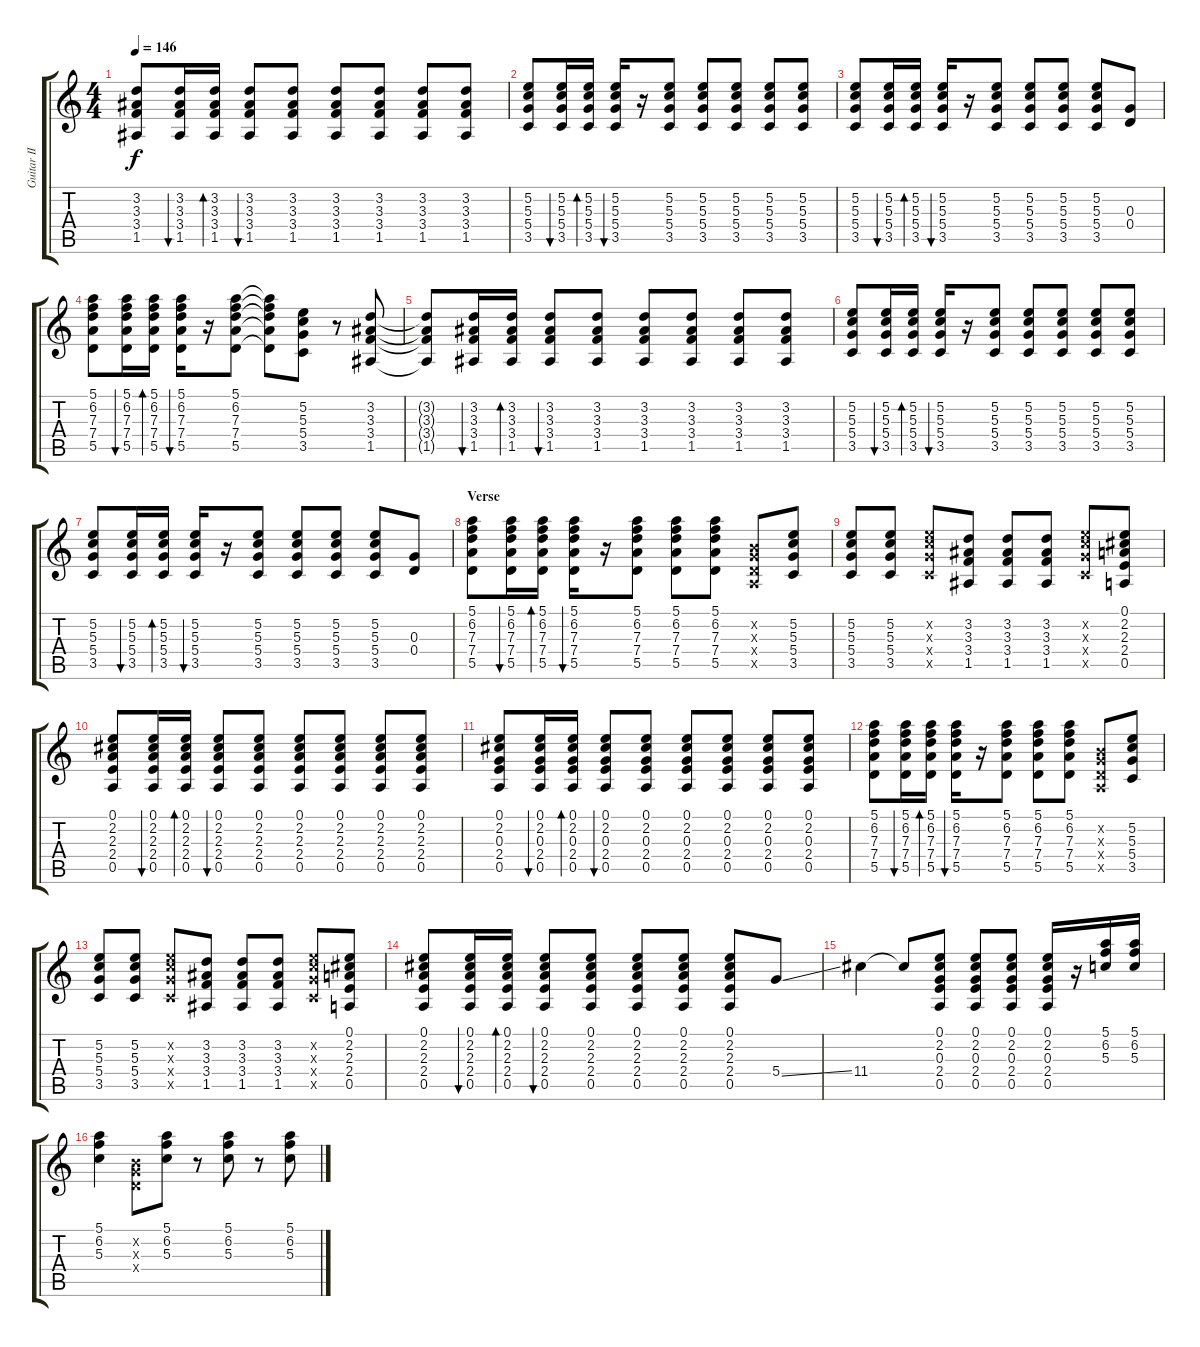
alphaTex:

\track ("Guitar II" "Guitar II") {instrument electricguitarjazz}
\staff {score tabs}
\tuning (E4 B3 G3 D3 A2 E2) {hide}
\ts (4 4)
\tempo 146
\clef g2
\ks c
(3.2{t} 3.3{t} 3.4{t} 1.5{t}).8{dy f} (3.2 3.3 3.4 1.5).16{bu 120} (3.2 3.3 3.4 1.5).16{bd 120} (3.2 3.3 3.4 1.5).8{bu 120} (3.2 3.3 3.4 1.5).8 (3.2 3.3 3.4 1.5).8 (3.2 3.3 3.4 1.5).8 (3.2 3.3 3.4 1.5).8 (3.2 3.3 3.4 1.5).8 |
(5.2 5.3 5.4 3.5).8 (5.2 5.3 5.4 3.5).16{bu 120} (5.2 5.3 5.4 3.5).16{bd 120} (5.2 5.3 5.4 3.5).16{bu 120} r.16 (5.2 5.3 5.4 3.5).8 (5.2 5.3 5.4 3.5).8 (5.2 5.3 5.4 3.5).8 (5.2 5.3 5.4 3.5).8 (5.2 5.3 5.4 3.5).8 |
(5.2 5.3 5.4 3.5).8 (5.2 5.3 5.4 3.5).16{bu 120} (5.2 5.3 5.4 3.5).16{bd 120} (5.2 5.3 5.4 3.5).16{bu 120} r.16 (5.2 5.3 5.4 3.5).8 (5.2 5.3 5.4 3.5).8 (5.2 5.3 5.4 3.5).8 (5.2 5.3 5.4 3.5).8 (0.3 0.4).8 |
(5.1 6.2 7.3 7.4 5.5).8 (5.1 6.2 7.3 7.4 5.5).16{bu 120} (5.1 6.2 7.3 7.4 5.5).16{bd 120} (5.1 6.2 7.3 7.4 5.5).16{bu 120} r.16 (5.1 6.2 7.3 7.4 5.5).8 (5.1{t} 6.2{t} 7.3{t} 7.4{t} 5.5{t}).8 (5.2 5.3 5.4 3.5).8 r.8 (3.2 3.3 3.4 1.5).8 |
(3.2{t} 3.3{t} 3.4{t} 1.5{t}).8 (3.2 3.3 3.4 1.5).16{bu 120} (3.2 3.3 3.4 1.5).16{bd 120} (3.2 3.3 3.4 1.5).8{bu 120} (3.2 3.3 3.4 1.5).8 (3.2 3.3 3.4 1.5).8 (3.2 3.3 3.4 1.5).8 (3.2 3.3 3.4 1.5).8 (3.2 3.3 3.4 1.5).8 |
(5.2 5.3 5.4 3.5).8 (5.2 5.3 5.4 3.5).16{bu 120} (5.2 5.3 5.4 3.5).16{bd 120} (5.2 5.3 5.4 3.5).16{bu 120} r.16 (5.2 5.3 5.4 3.5).8 (5.2 5.3 5.4 3.5).8 (5.2 5.3 5.4 3.5).8 (5.2 5.3 5.4 3.5).8 (5.2 5.3 5.4 3.5).8 |
(5.2 5.3 5.4 3.5).8 (5.2 5.3 5.4 3.5).16{bu 120} (5.2 5.3 5.4 3.5).16{bd 120} (5.2 5.3 5.4 3.5).16{bu 120} r.16 (5.2 5.3 5.4 3.5).8 (5.2 5.3 5.4 3.5).8 (5.2 5.3 5.4 3.5).8 (5.2 5.3 5.4 3.5).8 (0.3 0.4).8 |
\section ("" "Verse")
(5.1 6.2 7.3 7.4 5.5).8 (5.1 6.2 7.3 7.4 5.5).16{bu 60} (5.1 6.2 7.3 7.4 5.5).16{bd 60} (5.1 6.2 7.3 7.4 5.5).16{bu 60} r.16 (5.1 6.2 7.3 7.4 5.5).8 (5.1 6.2 7.3 7.4 5.5).8 (5.1 6.2 7.3 7.4 5.5).8 (0.2{x} 0.3{x} 0.4{x} 0.5{x}).8 (5.2 5.3 5.4 3.5).8 |
(5.2 5.3 5.4 3.5).8 (5.2 5.3 5.4 3.5).8 (5.2{x} 5.3{x} 5.4{x} 3.5{x}).8 (3.2 3.3 3.4 1.5).8 (3.2 3.3 3.4 1.5).8 (3.2 3.3 3.4 1.5).8 (5.2{x} 5.3{x} 5.4{x} 3.5{x}).8 (0.1 2.2 2.3 2.4 0.5).8 |
(0.1 2.2 2.3 2.4 0.5).8 (0.1 2.2 2.3 2.4 0.5).16{bu 60} (0.1 2.2 2.3 2.4 0.5).16{bd 60} (0.1 2.2 2.3 2.4 0.5).8{bu 60} (0.1 2.2 2.3 2.4 0.5).8 (0.1 2.2 2.3 2.4 0.5).8 (0.1 2.2 2.3 2.4 0.5).8 (0.1 2.2 2.3 2.4 0.5).8 (0.1 2.2 2.3 2.4 0.5).8 |
(0.1 2.2 0.3 2.4 0.5).8 (0.1 2.2 0.3 2.4 0.5).16{bu 60} (0.1 2.2 0.3 2.4 0.5).16{bd 60} (0.1 2.2 0.3 2.4 0.5).8{bu 60} (0.1 2.2 0.3 2.4 0.5).8 (0.1 2.2 0.3 2.4 0.5).8 (0.1 2.2 0.3 2.4 0.5).8 (0.1 2.2 0.3 2.4 0.5).8 (0.1 2.2 0.3 2.4 0.5).8 |
(5.1 6.2 7.3 7.4 5.5).8 (5.1 6.2 7.3 7.4 5.5).16{bu 60} (5.1 6.2 7.3 7.4 5.5).16{bd 60} (5.1 6.2 7.3 7.4 5.5).16{bu 60} r.16 (5.1 6.2 7.3 7.4 5.5).8 (5.1 6.2 7.3 7.4 5.5).8 (5.1 6.2 7.3 7.4 5.5).8 (0.2{x} 0.3{x} 0.4{x} 0.5{x}).8 (5.2 5.3 5.4 3.5).8 |
(5.2 5.3 5.4 3.5).8 (5.2 5.3 5.4 3.5).8 (5.2{x} 5.3{x} 5.4{x} 3.5{x}).8 (3.2 3.3 3.4 1.5).8 (3.2 3.3 3.4 1.5).8 (3.2 3.3 3.4 1.5).8 (5.2{x} 5.3{x} 5.4{x} 3.5{x}).8 (0.1 2.2 2.3 2.4 0.5).8 |
(0.1 2.2 2.3 2.4 0.5).8 (0.1 2.2 2.3 2.4 0.5).16{bu 60} (0.1 2.2 2.3 2.4 0.5).16{bd 60} (0.1 2.2 2.3 2.4 0.5).8{bu 60} (0.1 2.2 2.3 2.4 0.5).8 (0.1 2.2 2.3 2.4 0.5).8 (0.1 2.2 2.3 2.4 0.5).8 (0.1 2.2 2.3 2.4 0.5).8 5.4{ss}.8 |
11.4.4 11.4{t}.8 (0.1 2.2 0.3 2.4 0.5).8 (0.1 2.2 0.3 2.4 0.5).8 (0.1 2.2 0.3 2.4 0.5).8 (0.1 2.2 0.3 2.4 0.5).16 r.16 (5.1 6.2 5.3).16 (5.1 6.2 5.3).16 |
(5.1 6.2 5.3).4 (0.2{x} 0.3{x} 0.4{x}).8 (5.1 6.2 5.3).8 r.8 (5.1 6.2 5.3).8 r.8 (5.1 6.2 5.3).8
